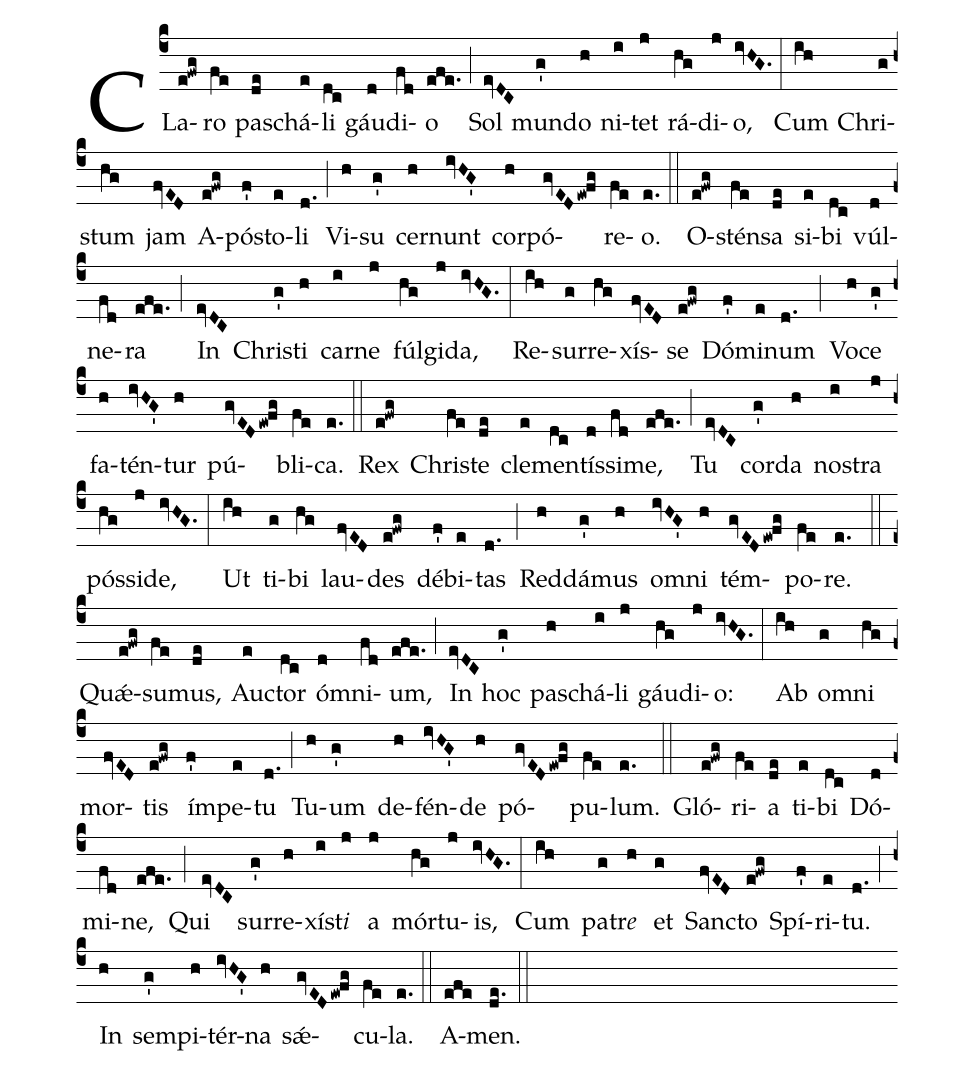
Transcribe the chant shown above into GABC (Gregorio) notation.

%%
(c4)
CLa(e!fwg)ro(fe) pas(de)chá(e)li(dc) gáu(d)di(fd)o(efe.) (;)
Sol(evDC) mun(g')do(h) ni(i)tet(j) rá(hg)di(j)o,(ivHG.) (:)
Cum(ih) Chri(g)stum(hg) jam(fvED) A(e!fwg)pó(f')sto(e)li(d.) (;)
Vi(h)su(g') cer(h)nunt(ivHG') cor(h)pó(gvEDew!fg)re(fe)o.(e.) (::)
O(e!fwg)stén(fe)sa(de) si(e)bi(dc) vúl(d)ne(fd)ra(efe.) (;)
In(evDC) Chri(g')sti(h) car(i)ne(j) fúl(hg)gi(j)da,(ivHG.) (:)
Re(ih)sur(g)re(hg)xís(fvED)se(e!fwg) Dó(f')mi(e)num(d.) (;)
Vo(h)ce(g') fa(h)tén(ivHG')tur(h) pú(gvEDew!fg)bli(fe)ca.(e.) (::)
Rex(e!fwg) Chri(fe)ste(de) cle(e)men(dc)tís(d)si(fd)me,(efe.) (;)
Tu(evDC) cor(g')da(h) no(i)stra(j) pós(hg)si(j)de,(ivHG.) (:)
Ut(ih) ti(g)bi(hg) lau(fvED)des(e!fwg) dé(f')bi(e)tas(d.) (;)
Red(h)dá(g')mus(h) om(ivHG')ni(h) tém(gvEDew!fg)po(fe)re.(e.) (::)
Quǽ(e!fwg)su(fe)mus,(de) Au(e)ctor(dc) óm(d)ni(fd)um,(efe.) (;)
In(evDC) hoc(g') pas(h)chá(i)li(j) gáu(hg)di(j)o:(ivHG.) (:)
Ab(ih) om(g)ni(hg) mor(fvED)tis(e!fwg) ím(f')pe(e)tu(d.) (;)
Tu(h)um(g') de(h)fén(ivHG')de(h) pó(gvEDew!fg)pu(fe)lum.(e.) (::)
Gló(e!fwg)ri(fe)a(de) ti(e)bi(dc) Dó(d)mi(fd)ne,(efe.) (;)
Qui(evDC) sur(g')re(h)xí(i)st<i>i</i>(j) a(j) mór(hg)tu(j)is,(ivHG.) (:)
Cum(ih) pa(g)tr<i>e</i>(h) et(g) San(fvED)cto(e!fwg) Spí(f')ri(e)tu.(d.) (;)
In(h) sem(g')pi(h)tér(ivHG')na(h) sǽ(gvEDew!fg)cu(fe)la.(e.) (::)
A(efe)men.(de.) (::)
